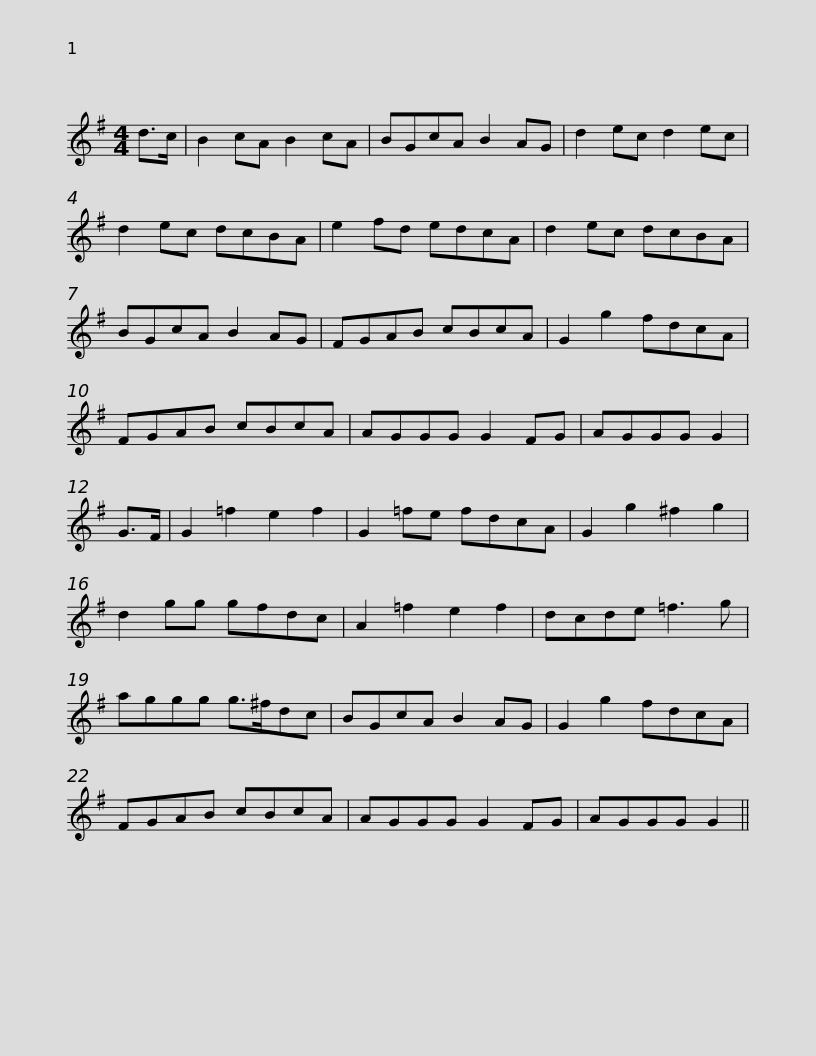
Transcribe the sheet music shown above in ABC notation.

X:1
L:1/8
M:4/4
I:linebreak $
K:G
V:1 treble
V:1
 d>c | B2 cA B2 cA | BGcA B2 AG | d2 ec d2 ec | d2 ec dcBA | %5
 e2 fd edcA | d2 ec dcBA |$ BGcA B2 AG | FGAB cBcA | G2 g2 fdcA | %10
 FGAB cBcA | AGGG G2 FG | AGGG G2 | G>F |$ G2 =f2 e2 f2 | %15
 G2 =fe fdcA | G2 g2 ^f2 g2 | d2 gg gfdc | A2 =f2 e2 f2 | dcde =f3 g |$ %20
 aggg g>^fdc | BGcA B2 AG | G2 g2 fdcA | FGAB cBcA | AGGG G2 FG | %25
 AGGG G2 || %26
